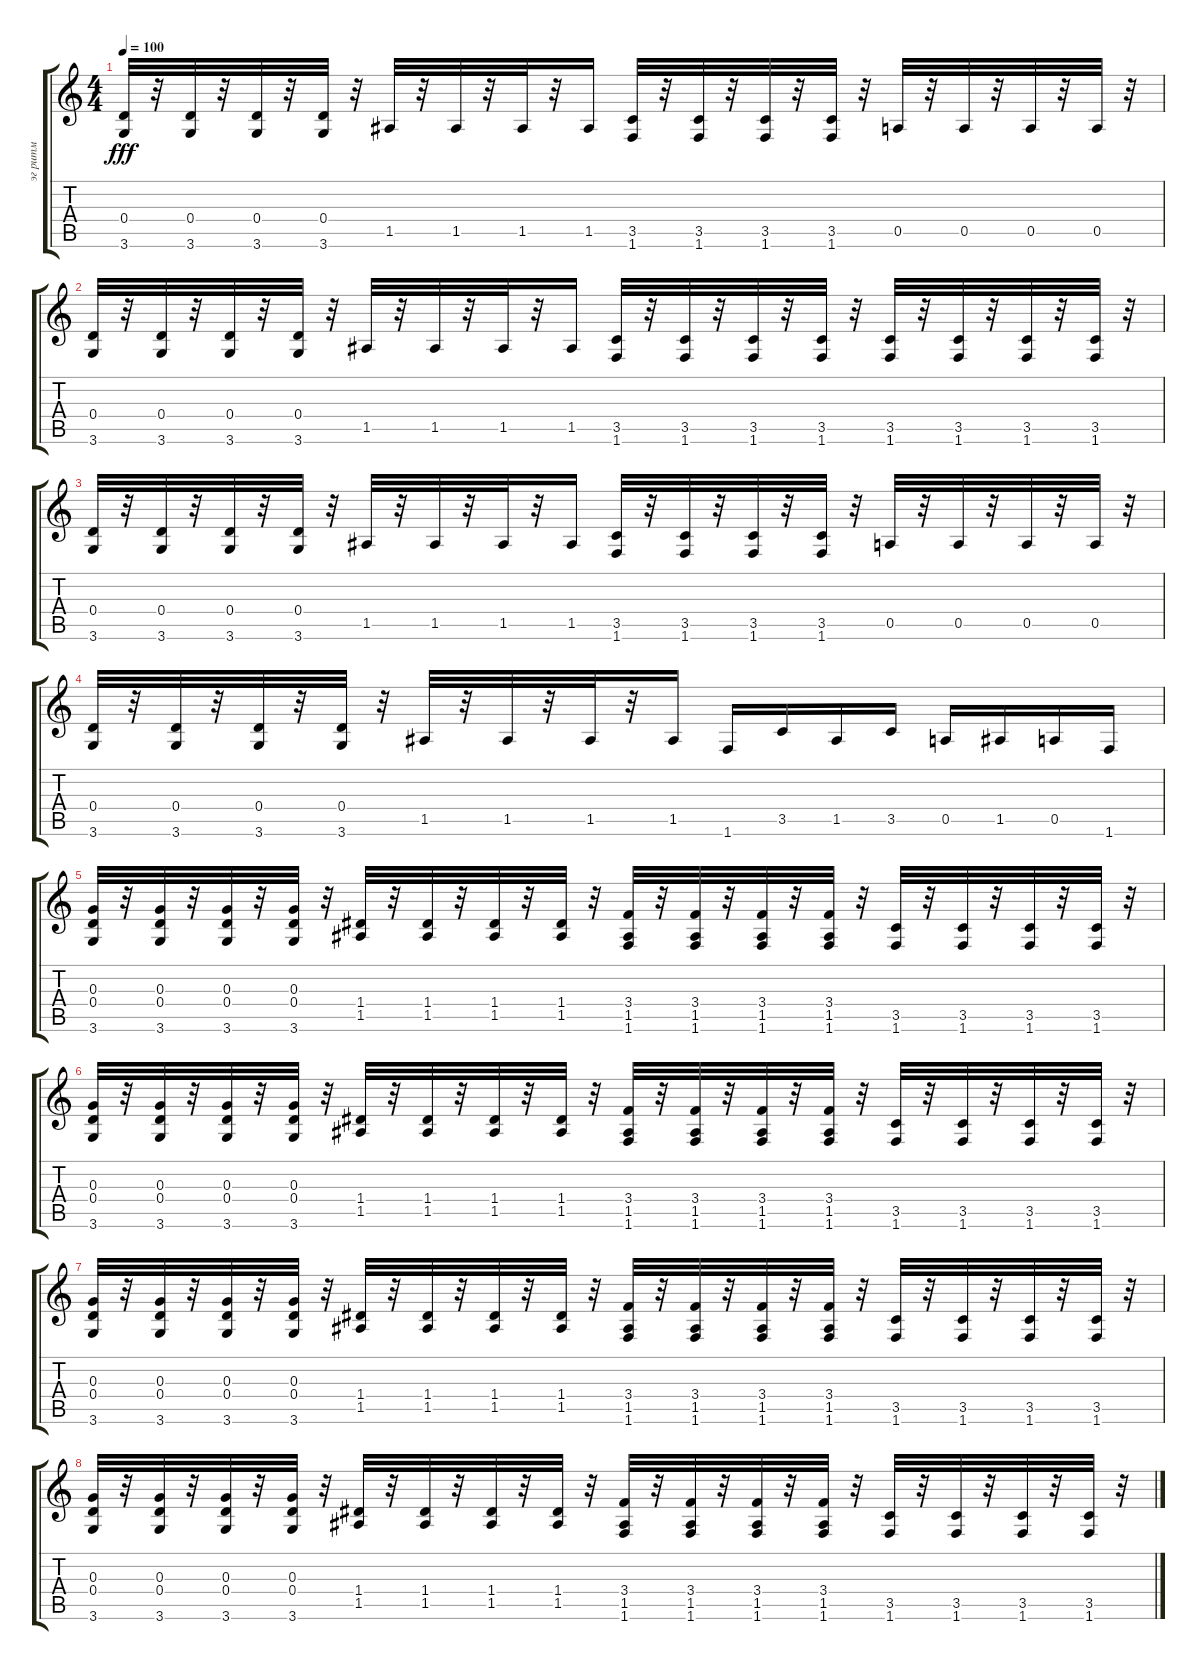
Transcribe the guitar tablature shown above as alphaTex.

\track ("эг ритм" "эг ритм") {instrument distortionguitar}
\staff {score tabs}
\tuning (E4 B3 G3 D3 A2 E2) {hide}
\ts (4 4)
\tempo 100
\clef g2
\ks c
(0.4 3.6).32{dy fff} r.32 (0.4 3.6).32 r.32 (0.4 3.6).32 r.32 (0.4 3.6).32 r.32 1.5.32 r.32 1.5.32 r.32 1.5.32 r.32 1.5.16 (3.5 1.6).32 r.32 (3.5 1.6).32 r.32 (3.5 1.6).32 r.32 (3.5 1.6).32 r.32 0.5.32 r.32 0.5.32 r.32 0.5.32 r.32 0.5.32 r.32 |
(0.4 3.6).32 r.32 (0.4 3.6).32 r.32 (0.4 3.6).32 r.32 (0.4 3.6).32 r.32 1.5.32 r.32 1.5.32 r.32 1.5.32 r.32 1.5.16 (3.5 1.6).32 r.32 (3.5 1.6).32 r.32 (3.5 1.6).32 r.32 (3.5 1.6).32 r.32 (3.5 1.6).32 r.32 (3.5 1.6).32 r.32 (3.5 1.6).32 r.32 (3.5 1.6).32 r.32 |
(0.4 3.6).32 r.32 (0.4 3.6).32 r.32 (0.4 3.6).32 r.32 (0.4 3.6).32 r.32 1.5.32 r.32 1.5.32 r.32 1.5.32 r.32 1.5.16 (3.5 1.6).32 r.32 (3.5 1.6).32 r.32 (3.5 1.6).32 r.32 (3.5 1.6).32 r.32 0.5.32 r.32 0.5.32 r.32 0.5.32 r.32 0.5.32 r.32 |
(0.4 3.6).32 r.32 (0.4 3.6).32 r.32 (0.4 3.6).32 r.32 (0.4 3.6).32 r.32 1.5.32 r.32 1.5.32 r.32 1.5.32 r.32 1.5.16 1.6.16 3.5.16 1.5.16 3.5.16 0.5.16 1.5.16 0.5.16 1.6.16 |
(0.3 0.4 3.6).32 r.32 (0.3 0.4 3.6).32 r.32 (0.3 0.4 3.6).32 r.32 (0.3 0.4 3.6).32 r.32 (1.4 1.5).32 r.32 (1.4 1.5).32 r.32 (1.4 1.5).32 r.32 (1.4 1.5).32 r.32 (3.4 1.5 1.6).32 r.32 (3.4 1.5 1.6).32 r.32 (3.4 1.5 1.6).32 r.32 (3.4 1.5 1.6).32 r.32 (3.5 1.6).32 r.32 (3.5 1.6).32 r.32 (3.5 1.6).32 r.32 (3.5 1.6).32 r.32 |
(0.3 0.4 3.6).32 r.32 (0.3 0.4 3.6).32 r.32 (0.3 0.4 3.6).32 r.32 (0.3 0.4 3.6).32 r.32 (1.4 1.5).32 r.32 (1.4 1.5).32 r.32 (1.4 1.5).32 r.32 (1.4 1.5).32 r.32 (3.4 1.5 1.6).32 r.32 (3.4 1.5 1.6).32 r.32 (3.4 1.5 1.6).32 r.32 (3.4 1.5 1.6).32 r.32 (3.5 1.6).32 r.32 (3.5 1.6).32 r.32 (3.5 1.6).32 r.32 (3.5 1.6).32 r.32 |
(0.3 0.4 3.6).32 r.32 (0.3 0.4 3.6).32 r.32 (0.3 0.4 3.6).32 r.32 (0.3 0.4 3.6).32 r.32 (1.4 1.5).32 r.32 (1.4 1.5).32 r.32 (1.4 1.5).32 r.32 (1.4 1.5).32 r.32 (3.4 1.5 1.6).32 r.32 (3.4 1.5 1.6).32 r.32 (3.4 1.5 1.6).32 r.32 (3.4 1.5 1.6).32 r.32 (3.5 1.6).32 r.32 (3.5 1.6).32 r.32 (3.5 1.6).32 r.32 (3.5 1.6).32 r.32 |
(0.3 0.4 3.6).32 r.32 (0.3 0.4 3.6).32 r.32 (0.3 0.4 3.6).32 r.32 (0.3 0.4 3.6).32 r.32 (1.4 1.5).32 r.32 (1.4 1.5).32 r.32 (1.4 1.5).32 r.32 (1.4 1.5).32 r.32 (3.4 1.5 1.6).32 r.32 (3.4 1.5 1.6).32 r.32 (3.4 1.5 1.6).32 r.32 (3.4 1.5 1.6).32 r.32 (3.5 1.6).32 r.32 (3.5 1.6).32 r.32 (3.5 1.6).32 r.32 (3.5 1.6).32 r.32
